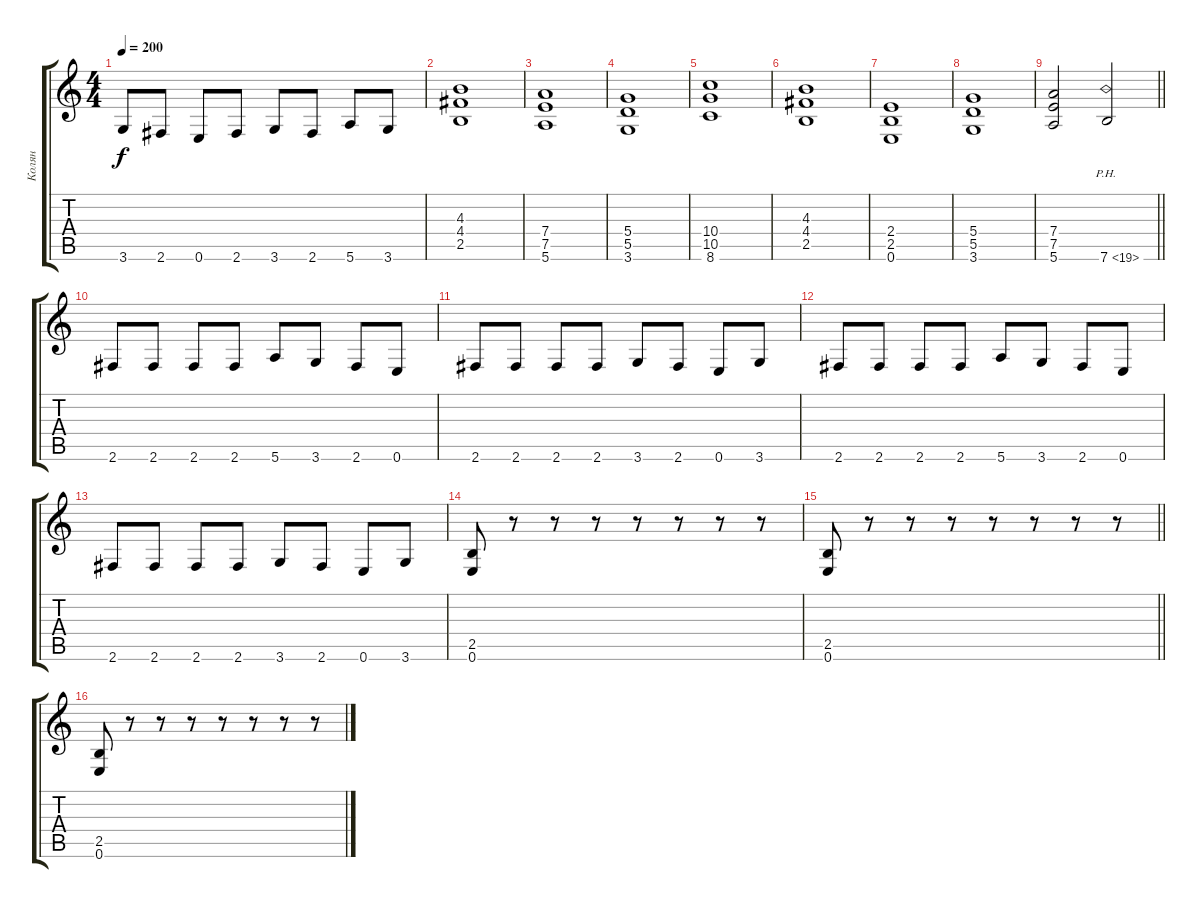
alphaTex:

\track ("Колян" "Колян") {instrument distortionguitar}
\staff {score tabs}
\tuning (E4 B3 G3 D3 A2 E2) {hide}
\ts (4 4)
\tempo 200
\clef g2
\ks c
3.6.8{dy f} 2.6.8 0.6.8 2.6.8 3.6.8 2.6.8 5.6.8 3.6.8 |
(4.3 4.4 2.5).1 |
(7.4 7.5 5.6).1 |
(5.4 5.5 3.6).1 |
(10.4 10.5 8.6).1 |
(4.3 4.4 2.5).1 |
(2.4 2.5 0.6).1 |
(5.4 5.5 3.6).1 |
\barLineRight lightlight
(7.4 7.5 5.6).2 7.6{ph 12}.2 |
2.6.8 2.6.8 2.6.8 2.6.8 5.6.8 3.6.8 2.6.8 0.6.8 |
2.6.8 2.6.8 2.6.8 2.6.8 3.6.8 2.6.8 0.6.8 3.6.8 |
2.6.8 2.6.8 2.6.8 2.6.8 5.6.8 3.6.8 2.6.8 0.6.8 |
2.6.8 2.6.8 2.6.8 2.6.8 3.6.8 2.6.8 0.6.8 3.6.8 |
(2.5 0.6).8 r.8 r.8 r.8 r.8 r.8 r.8 r.8 |
\barLineRight lightlight
(2.5 0.6).8 r.8 r.8 r.8 r.8 r.8 r.8 r.8 |
(2.5 0.6).8 r.8 r.8 r.8 r.8 r.8 r.8 r.8
